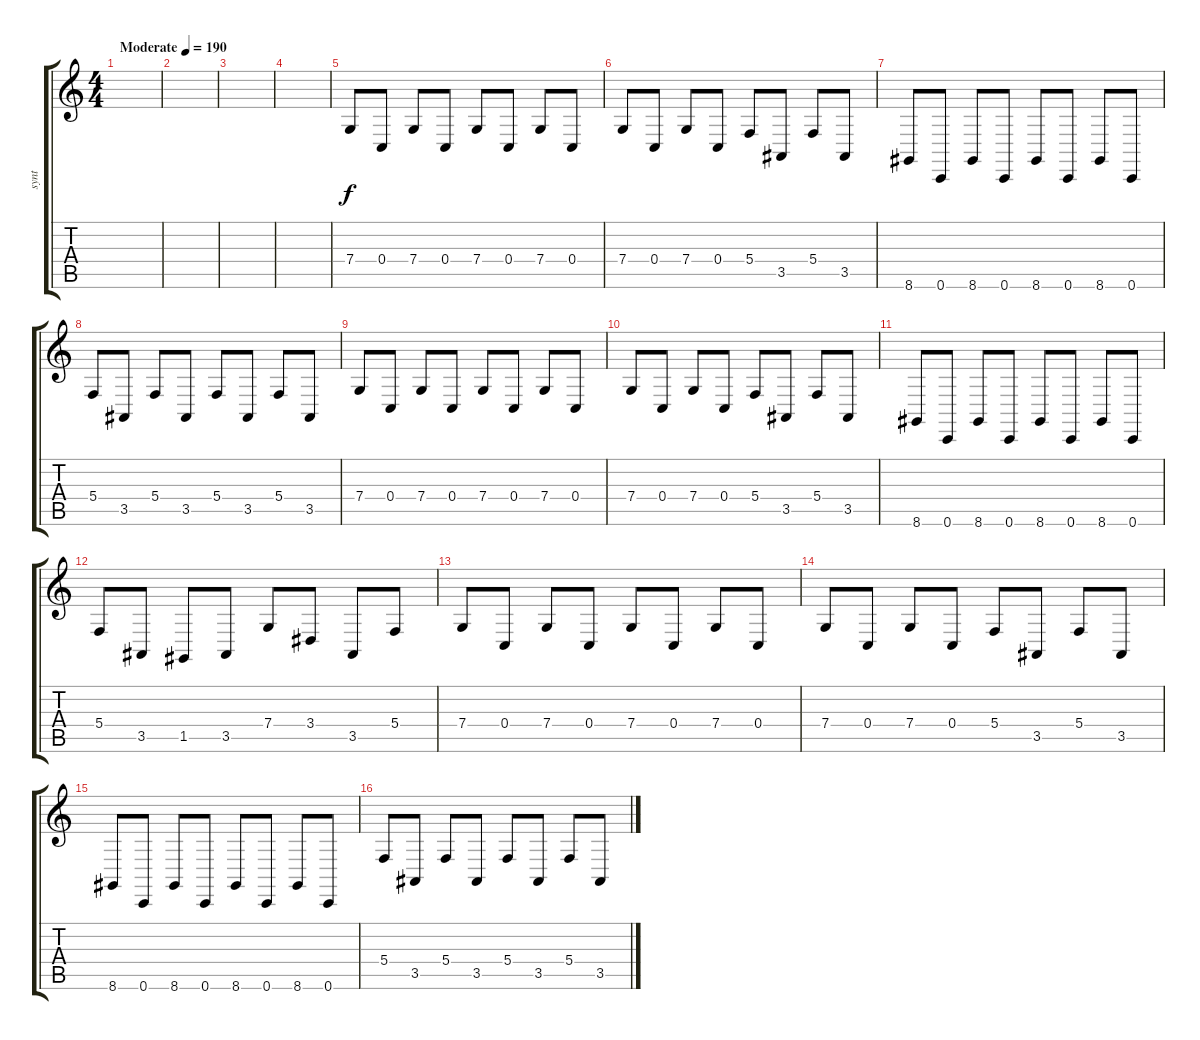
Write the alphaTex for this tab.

\track ("synt" "synt") {instrument lead2sawtooth}
\staff {score tabs}
\tuning (D4 A3 F3 C3 G2 C2) {hide}
\ts (4 4)
\tempo (190 "Moderate")
\clef g2
\ks c
|
|
|
|
7.4.8 0.4.8 7.4.8 0.4.8 7.4.8 0.4.8 7.4.8 0.4.8 |
7.4.8 0.4.8 7.4.8 0.4.8 5.4.8 3.5.8 5.4.8 3.5.8 |
8.6.8 0.6.8 8.6.8 0.6.8 8.6.8 0.6.8 8.6.8 0.6.8 |
5.4.8 3.5.8 5.4.8 3.5.8 5.4.8 3.5.8 5.4.8 3.5.8 |
7.4.8 0.4.8 7.4.8 0.4.8 7.4.8 0.4.8 7.4.8 0.4.8 |
7.4.8 0.4.8 7.4.8 0.4.8 5.4.8 3.5.8 5.4.8 3.5.8 |
8.6.8 0.6.8 8.6.8 0.6.8 8.6.8 0.6.8 8.6.8 0.6.8 |
5.4.8 3.5.8 1.5.8 3.5.8 7.4.8 3.4.8 3.5.8 5.4.8 |
7.4.8 0.4.8 7.4.8 0.4.8 7.4.8 0.4.8 7.4.8 0.4.8 |
7.4.8 0.4.8 7.4.8 0.4.8 5.4.8 3.5.8 5.4.8 3.5.8 |
8.6.8 0.6.8 8.6.8 0.6.8 8.6.8 0.6.8 8.6.8 0.6.8 |
5.4.8 3.5.8 5.4.8 3.5.8 5.4.8 3.5.8 5.4.8 3.5.8
